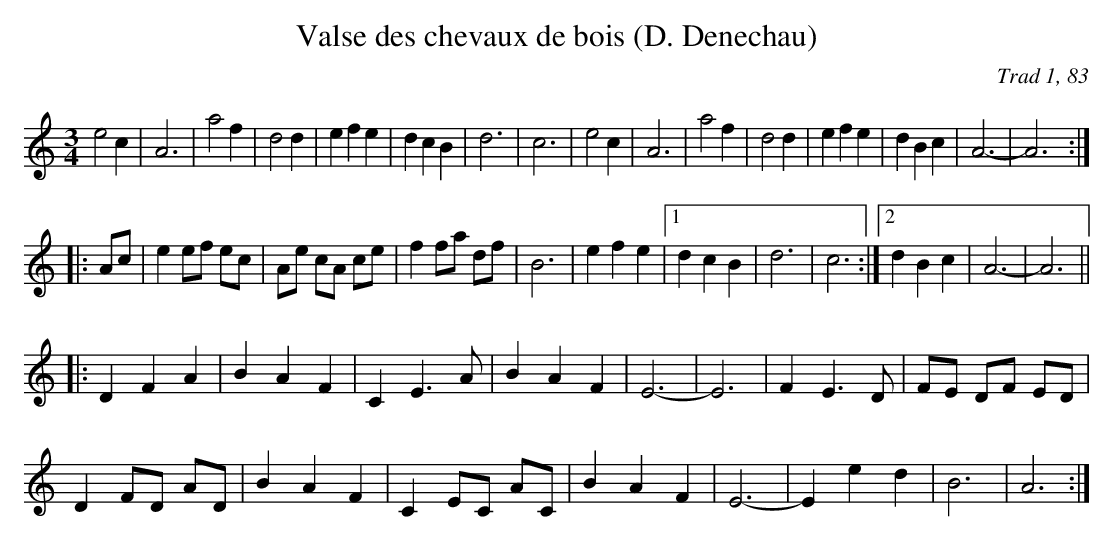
X:1
T:Valse des chevaux de bois (D. Denechau)
C:Trad 1, 83
M:3/4
L:1/4
K:C
e2c|A3|a2f|d2d|efe|dcB|d3|c3|\
e2c|A3|a2f|d2d|efe|dBc|A3-|A3:|
|:A/c/|e e/f/ e/c/|A/e/ c/A/ c/e/|f f/a/ d/f/|B3|\
efe|1 dcB|d3|c3:|2 dBc|A3-|A3||
|:DFA|BAF|CE>A|BAF|E3-|E3|FE>D|F/E/ D/F/ E/D/|
D F/D/ A/D/|BAF|C E/C/ A/C/|BAF|E3-|Eed|B3|A3:|
